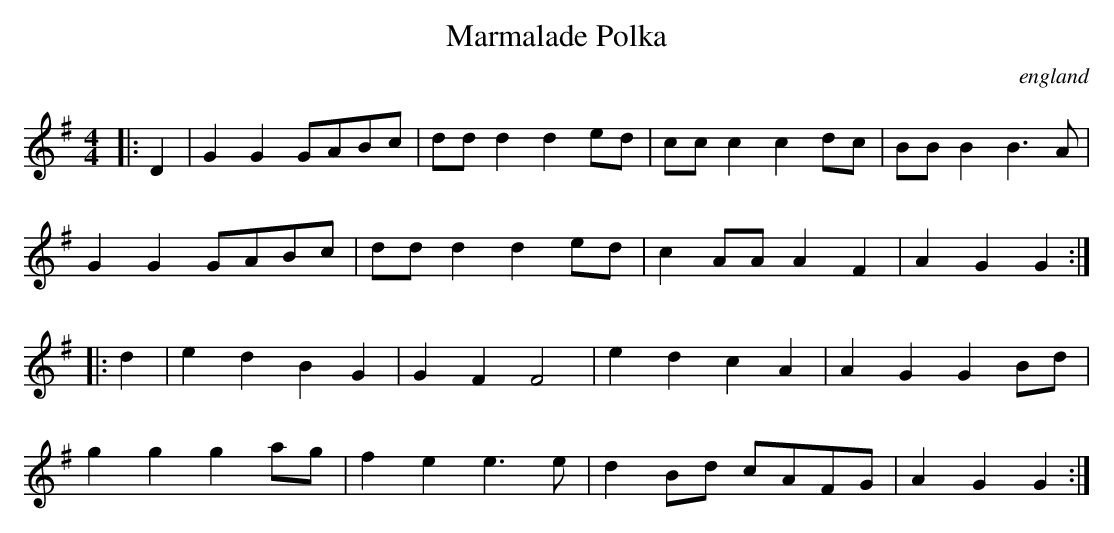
X:1
T:Marmalade Polka
O:england
M:4/4
L:1/8
K:G
|:D2|G2G2GABc|dd d2d2ed|cc c2c2dc|BB B2B3A|
G2G2GABc|dd d2d2ed|c2AA A2F2|A2G2G2:|
|:d2|e2d2B2G2|G2F2F4|e2d2c2A2|A2G2G2Bd|
g2g2g2ag|f2e2e3e|d2Bd cAFG|A2G2G2:|
